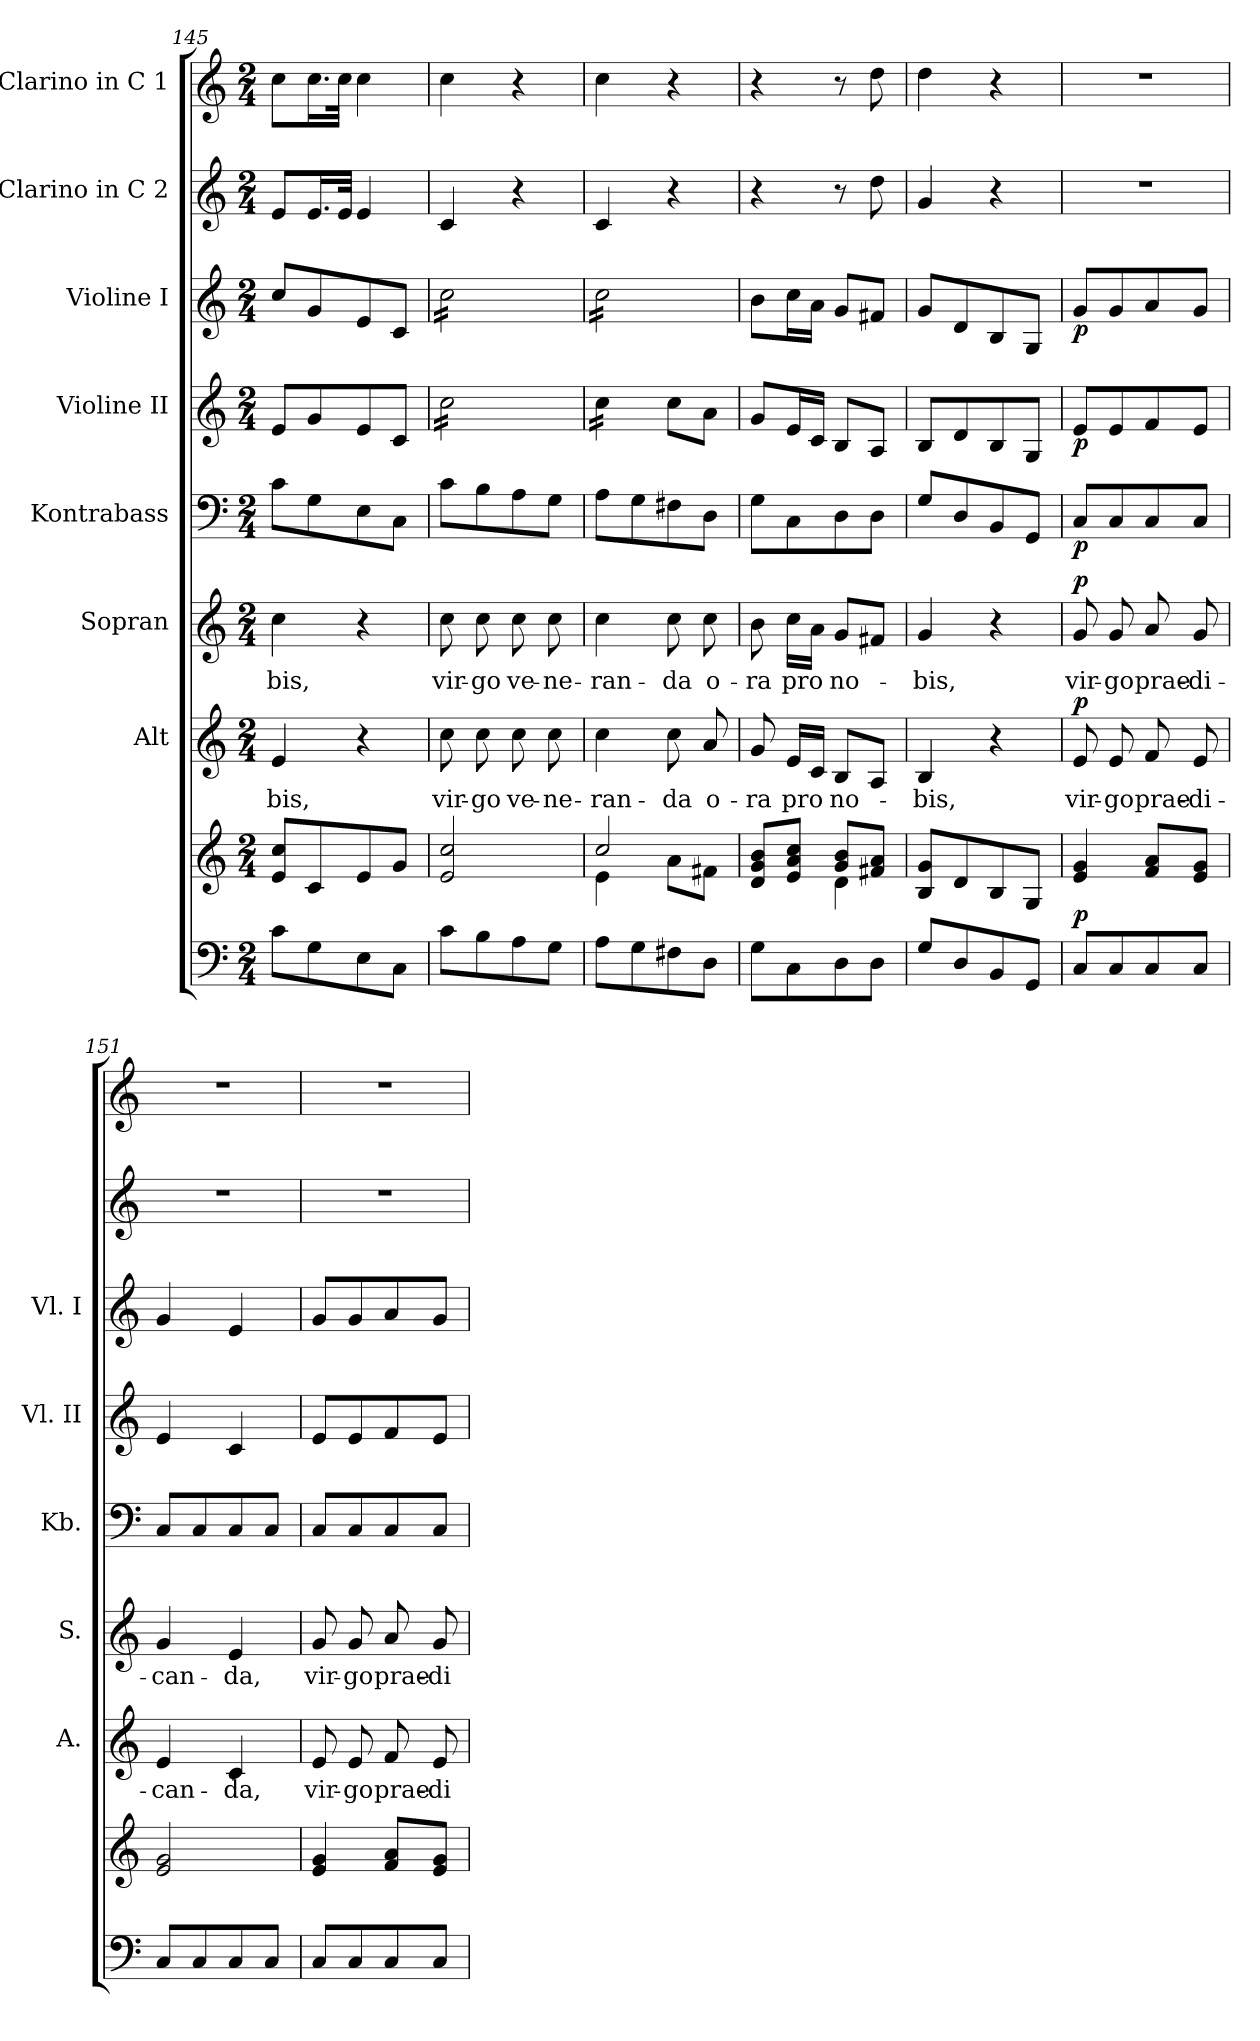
**kern	**kern	**dynam	**kern	**text	**dynam	**kern	**text	**dynam	**kern	**dynam	**kern	**dynam	**kern	**dynam	**kern	**kern
*part8	*part8	*part8	*part7	*part7	*part7	*part6	*part6	*part6	*part5	*part5	*part4	*part4	*part3	*part3	*part2	*part1
*staff9	*staff8	*staff8/9	*staff7	*staff7	*staff7	*staff6	*staff6	*staff6	*staff5	*staff5	*staff4	*staff4	*staff3	*staff3	*staff2	*staff1
*	*	*	*I"Alt	*	*	*I"Sopran	*	*	*I"Kontrabass	*	*I"Violine II	*	*I"Violine I	*	*I"Clarino in C 2	*I"Clarino in C 1
*	*	*	*I'A.	*	*	*I'S.	*	*	*I'Kb.	*	*I'Vl. II	*	*I'Vl. I	*	*	*
*clefF4	*clefG2	*	*clefG2	*	*	*clefG2	*	*	*clefF4	*	*clefG2	*	*clefG2	*	*clefG2	*clefG2
*	*	*	*	*	*	*	*	*	*ITrd7c12	*	*	*	*	*	*	*
*k[]	*k[]	*	*k[]	*	*	*k[]	*	*	*k[]	*	*k[]	*	*k[]	*	*k[]	*k[]
*C:	*C:	*	*C:	*	*	*C:	*	*	*C:	*	*C:	*	*C:	*	*C:	*C:
*M2/4	*M2/4	*	*M2/4	*	*	*M2/4	*	*	*M2/4	*	*M2/4	*	*M2/4	*	*M2/4	*M2/4
=145	=145	=145	=145	=145	=145	=145	=145	=145	=145	=145	=145	=145	=145	=145	=145	=145
!	!	!	!	!LO:LY:b	!	!	!LO:LY:b	!	!	!	!	!	!	!	!	!
8c\L	8e/ 8cc/L	.	4e/	-bis,	.	4cc\	-bis,	.	8C\L	.	8e/L	.	8cc/L	.	8e/L	8cc\L
8G\	8c/	.	.	.	.	.	.	.	8GG\	.	8g/	.	8g/	.	16.e/L	16.cc\L
.	.	.	.	.	.	.	.	.	.	.	.	.	.	.	32e/JJk	32cc\JJk
8E\	8e/	.	4r	.	.	4r	.	.	8EE\	.	8e/	.	8e/	.	4e/	4cc\
8C\J	8g/J	.	.	.	.	.	.	.	8CC\J	.	8c/J	.	8c/J	.	.	.
=146	=146	=146	=146	=146	=146	=146	=146	=146	=146	=146	=146	=146	=146	=146	=146	=146
!	!	!	!	!LO:LY:b	!	!	!LO:LY:b	!	!	!	!	!	!	!	!	!
*	*	*	*	*	*	*	*	*	*	*	*tremolo	*	*	*	*	*
*	*	*	*	*	*	*	*	*	*	*	*	*	*tremolo	*	*	*
8c\L	2e/ 2cc/	.	8cc\	vir-	.	8cc\	vir-	.	8C\L	.	16cc\LL	.	16cc\LL	.	4c/	4cc\
.	.	.	.	.	.	.	.	.	.	.	16cc\	.	16cc\	.	.	.
!	!	!	!	!LO:LY:b	!	!	!LO:LY:b	!	!	!	!	!	!	!	!	!
8B\	.	.	8cc\	-go	.	8cc\	-go	.	8BB\	.	16cc\	.	16cc\	.	.	.
.	.	.	.	.	.	.	.	.	.	.	16cc\	.	16cc\	.	.	.
!	!	!	!	!LO:LY:b	!	!	!LO:LY:b	!	!	!	!	!	!	!	!	!
8A\	.	.	8cc\	ve-	.	8cc\	ve-	.	8AA\	.	16cc\	.	16cc\	.	4r	4r
.	.	.	.	.	.	.	.	.	.	.	16cc\	.	16cc\	.	.	.
!	!	!	!	!LO:LY:b	!	!	!LO:LY:b	!	!	!	!	!	!	!	!	!
8G\J	.	.	8cc\	-ne-	.	8cc\	-ne-	.	8GG\J	.	16cc\	.	16cc\	.	.	.
.	.	.	.	.	.	.	.	.	.	.	16cc\JJ	.	16cc\JJ	.	.	.
=147	=147	=147	=147	=147	=147	=147	=147	=147	=147	=147	=147	=147	=147	=147	=147	=147
*	*^	*	*	*	*	*	*	*	*	*	*	*	*	*	*	*
!	!	!	!	!	!LO:LY:b	!	!	!LO:LY:b	!	!	!	!	!	!	!	!	!
8A\L	2cc/	4e\	.	4cc\	-ran-	.	4cc\	-ran-	.	8AA\L	.	16cc\LL	.	16cc\LL	.	4c/	4cc\
.	.	.	.	.	.	.	.	.	.	.	.	16cc\	.	16cc\	.	.	.
8G\	.	.	.	.	.	.	.	.	.	8GG\	.	16cc\	.	16cc\	.	.	.
.	.	.	.	.	.	.	.	.	.	.	.	16cc\JJ	.	16cc\	.	.	.
*	*	*	*	*	*	*	*	*	*	*	*	*Xtremolo	*	*	*	*	*
!	!	!	!	!	!LO:LY:b	!	!	!LO:LY:b	!	!	!	!	!	!	!	!	!
8F#X\	.	8a\L	.	8cc\	-da	.	8cc\	-da	.	8FF#X\	.	8cc\L	.	16cc\	.	4r	4r
.	.	.	.	.	.	.	.	.	.	.	.	.	.	16cc\	.	.	.
!	!	!	!	!	!LO:LY:b	!	!	!LO:LY:b	!	!	!	!	!	!	!	!	!
8D\J	.	8f#X\J	.	8a/	o-	.	8cc\	o-	.	8DD\J	.	8a\J	.	16cc\	.	.	.
.	.	.	.	.	.	.	.	.	.	.	.	.	.	16cc\JJ	.	.	.
*	*	*	*	*	*	*	*	*	*	*	*	*	*	*Xtremolo	*	*	*
=148	=148	=148	=148	=148	=148	=148	=148	=148	=148	=148	=148	=148	=148	=148	=148	=148	=148
!	!	!	!	!	!LO:LY:b	!	!	!LO:LY:b	!	!	!	!	!	!	!	!	!
8G\L	8d/ 8g/ 8b/L	4ryy	.	8g/	-ra	.	8b\	-ra	.	8GG\L	.	8g/L	.	8b\L	.	4r	4r
!	!	!	!	!	!LO:LY:b	!	!	!LO:LY:b	!	!	!	!	!	!	!	!	!
8C\	8e/ 8a/ 8cc/J	.	.	16e/LL	pro	.	16cc\LL	pro	.	8CC\	.	16e/L	.	16cc\L	.	.	.
.	.	.	.	16c/JJ	.	.	16a\JJ	.	.	.	.	16c/JJ	.	16a\JJ	.	.	.
!	!	!	!	!	!LO:LY:b	!	!	!LO:LY:b	!	!	!	!	!	!	!	!	!
8D\	8g/ 8b/L	4d\	.	8B/L	no-	.	8g/L	no-	.	8DD\	.	8B/L	.	8g/L	.	8r	8r
8D\J	8f#X/ 8a/J	.	.	8A/J	.	.	8f#X/J	.	.	8DD\J	.	8A/J	.	8f#X/J	.	8dd\	8dd\
*	*v	*v	*	*	*	*	*	*	*	*	*	*	*	*	*	*	*
=149	=149	=149	=149	=149	=149	=149	=149	=149	=149	=149	=149	=149	=149	=149	=149	=149
!	!	!	!	!LO:LY:b	!	!	!LO:LY:b	!	!	!	!	!	!	!	!	!
8G/L	8B/ 8g/L	.	4B/	-bis,	.	4g/	-bis,	.	8GG/L	.	8B/L	.	8g/L	.	4g/	4dd\
8D/	8d/	.	.	.	.	.	.	.	8DD/	.	8d/	.	8d/	.	.	.
8BB/	8B/	.	4r	.	.	4r	.	.	8BBB/	.	8B/	.	8B/	.	4r	4r
8GG/J	8G/J	.	.	.	.	.	.	.	8GGG/J	.	8G/J	.	8G/J	.	.	.
!!LO:PB:g=z
=150	=150	=150	=150	=150	=150	=150	=150	=150	=150	=150	=150	=150	=150	=150	=150	=150
!	!	!LO:DY:a=2	!	!LO:LY:b	!LO:DY:a	!	!LO:LY:b	!LO:DY:a	!	!LO:DY:b	!	!LO:DY:b	!	!LO:DY:b	!	!
8C/L	4e/ 4g/	p	8e/	vir-	p	8g/	vir-	p	8CC/L	p	8e/L	p	8g/L	p	2r	2r
!	!	!	!	!LO:LY:b	!	!	!LO:LY:b	!	!	!	!	!	!	!	!	!
8C/	.	.	8e/	-go	.	8g/	-go	.	8CC/	.	8e/	.	8g/	.	.	.
!	!	!	!	!LO:LY:b	!	!	!LO:LY:b	!	!	!	!	!	!	!	!	!
8C/	8f/ 8a/L	.	8f/	prae-	.	8a/	prae-	.	8CC/	.	8f/	.	8a/	.	.	.
!	!	!	!	!LO:LY:b	!	!	!LO:LY:b	!	!	!	!	!	!	!	!	!
8C/J	8e/ 8g/J	.	8e/	-di-	.	8g/	-di-	.	8CC/J	.	8e/J	.	8g/J	.	.	.
=151	=151	=151	=151	=151	=151	=151	=151	=151	=151	=151	=151	=151	=151	=151	=151	=151
!	!	!	!	!LO:LY:b	!	!	!LO:LY:b	!	!	!	!	!	!	!	!	!
8C/L	2e/ 2g/	.	4e/	-can-	.	4g/	-can-	.	8CC/L	.	4e/	.	4g/	.	2r	2r
8C/	.	.	.	.	.	.	.	.	8CC/	.	.	.	.	.	.	.
!	!	!	!	!LO:LY:b	!	!	!LO:LY:b	!	!	!	!	!	!	!	!	!
8C/	.	.	4c/	-da,	.	4e/	-da,	.	8CC/	.	4c/	.	4e/	.	.	.
8C/J	.	.	.	.	.	.	.	.	8CC/J	.	.	.	.	.	.	.
=152	=152	=152	=152	=152	=152	=152	=152	=152	=152	=152	=152	=152	=152	=152	=152	=152
!	!	!	!	!LO:LY:b	!	!	!LO:LY:b	!	!	!	!	!	!	!	!	!
8C/L	4e/ 4g/	.	8e/	vir-	.	8g/	vir-	.	8CC/L	.	8e/L	.	8g/L	.	2r	2r
!	!	!	!	!LO:LY:b	!	!	!LO:LY:b	!	!	!	!	!	!	!	!	!
8C/	.	.	8e/	-go	.	8g/	-go	.	8CC/	.	8e/	.	8g/	.	.	.
!	!	!	!	!LO:LY:b	!	!	!LO:LY:b	!	!	!	!	!	!	!	!	!
8C/	8f/ 8a/L	.	8f/	prae-	.	8a/	prae-	.	8CC/	.	8f/	.	8a/	.	.	.
!	!	!	!	!LO:LY:b	!	!	!LO:LY:b	!	!	!	!	!	!	!	!	!
8C/J	8e/ 8g/J	.	8e/	-di-	.	8g/	-di-	.	8CC/J	.	8e/J	.	8g/J	.	.	.
=	=	=	=	=	=	=	=	=	=	=	=	=	=	=	=	=
*-	*-	*-	*-	*-	*-	*-	*-	*-	*-	*-	*-	*-	*-	*-	*-	*-
